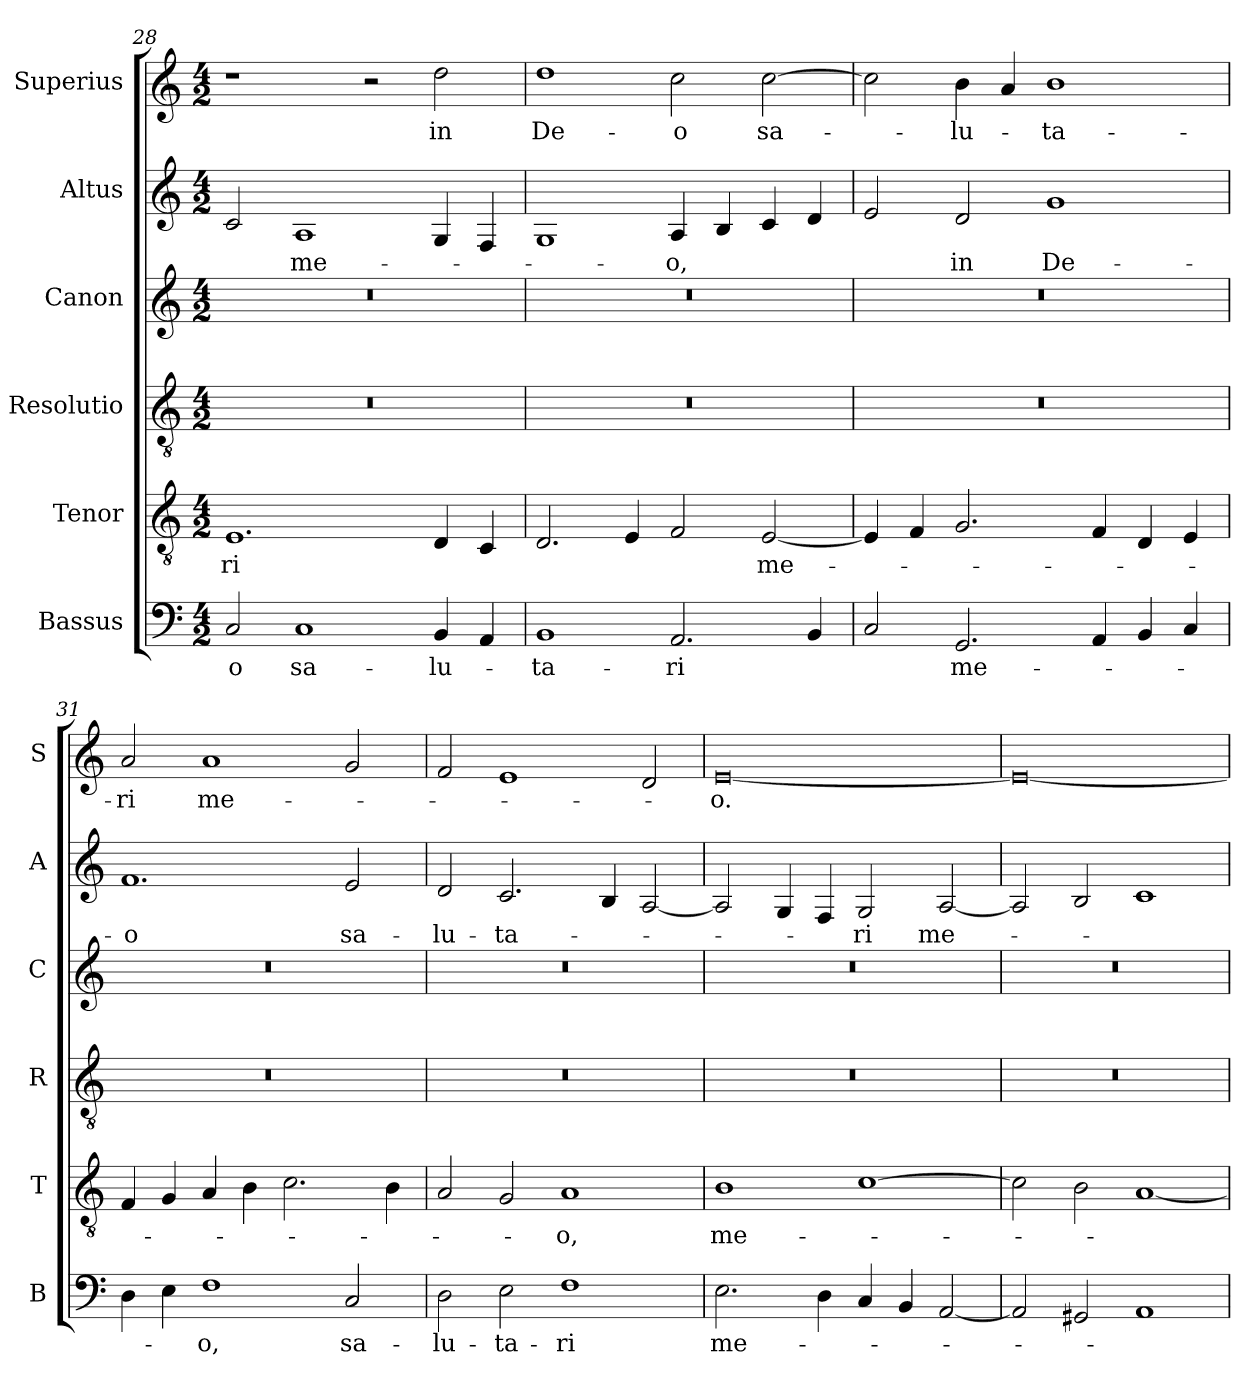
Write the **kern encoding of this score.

**kern	**text	**kern	**text	**kern	**kern	**kern	**text	**kern	**text
*part6	*part6	*part5	*part5	*part4	*part3	*part2	*part2	*part1	*part1
*staff6	*staff6	*staff5	*staff5	*staff4	*staff3	*staff2	*staff2	*staff1	*staff1
*I"Bassus	*	*I"Tenor	*	*I"Resolutio	*I"Canon	*I"Altus	*	*I"Superius	*
*I'B	*	*I'T	*	*I'R	*I'C	*I'A	*	*I'S	*
*clefF4	*	*clefGv2	*	*clefGv2	*clefG2	*clefG2	*	*clefG2	*
*k[]	*	*k[]	*	*k[]	*k[]	*k[]	*	*k[]	*
*C:	*	*C:	*	*C:	*C:	*C:	*	*C:	*
*M4/2	*	*M4/2	*	*M4/2	*M4/2	*M4/2	*	*M4/2	*
=28	=28	=28	=28	=28	=28	=28	=28	=28	=28
!	!LO:LY:b	!	!LO:LY:b	!	!	!	!	!	!
2C/	-o	1.E	-ri	0r	0r	2c/	.	1r	.
!	!LO:LY:b	!	!	!	!	!	!LO:LY:b	!	!
1C	sa-	.	.	.	.	1A	me-	.	.
.	.	.	.	.	.	.	.	2r	.
!	!LO:LY:b	!	!	!	!	!	!	!	!LO:LY:b
4BB/	-lu-	4D/	.	.	.	4G/	.	2dd\	in
4AA/	.	4C/	.	.	.	4F/	.	.	.
!!LO:LB:g=z
=29	=29	=29	=29	=29	=29	=29	=29	=29	=29
!	!LO:LY:b	!	!	!	!	!	!	!	!LO:LY:b
1BB	-ta-	2.D/	.	0r	0r	1G	.	1dd	De-
.	.	4E/	.	.	.	.	.	.	.
!	!LO:LY:b	!	!	!	!	!	!LO:LY:b	!	!LO:LY:b
2.AA/	-ri	2F/	.	.	.	4A/	-o,	2cc\	-o
.	.	.	.	.	.	4B/	.	.	.
!	!	!	!LO:LY:b	!	!	!	!	!	!LO:LY:b
.	.	[2E/	me-	.	.	4c/	.	[2cc\	sa-
4BB/	.	.	.	.	.	4d/	.	.	.
=30	=30	=30	=30	=30	=30	=30	=30	=30	=30
2C/	.	4E/]	.	0r	0r	2e/	.	2cc\]	.
.	.	4F/	.	.	.	.	.	.	.
!	!LO:LY:b	!	!	!	!	!	!LO:LY:b	!	!LO:LY:b
2.GG/	me-	2.G/	.	.	.	2d/	in	4b\	-lu-
.	.	.	.	.	.	.	.	4a/	.
!	!	!	!	!	!	!	!LO:LY:b	!	!LO:LY:b
.	.	.	.	.	.	1g	De-	1b	-ta-
4AA/	.	4F/	.	.	.	.	.	.	.
4BB/	.	4D/	.	.	.	.	.	.	.
4C/	.	4E/	.	.	.	.	.	.	.
=31	=31	=31	=31	=31	=31	=31	=31	=31	=31
!	!	!	!	!	!	!	!LO:LY:b	!	!LO:LY:b
4D\	.	4F/	.	0r	0r	1.f	-o	2a/	-ri
4E\	.	4G/	.	.	.	.	.	.	.
!	!LO:LY:b	!	!	!	!	!	!	!	!LO:LY:b
1F	-o,	4A/	.	.	.	.	.	1a	me-
.	.	4B\	.	.	.	.	.	.	.
.	.	2.c\	.	.	.	.	.	.	.
!	!LO:LY:b	!	!	!	!	!	!LO:LY:b	!	!
2C/	sa-	.	.	.	.	2e/	sa-	2g/	.
.	.	4B\	.	.	.	.	.	.	.
=32	=32	=32	=32	=32	=32	=32	=32	=32	=32
!	!LO:LY:b	!	!	!	!	!	!LO:LY:b	!	!
2D\	-lu-	2A/	.	0r	0r	2d/	-lu-	2f/	.
!	!LO:LY:b	!	!	!	!	!	!LO:LY:b	!	!
2E\	-ta-	2G/	.	.	.	2.c/	-ta-	1e	.
!	!LO:LY:b	!	!LO:LY:b	!	!	!	!	!	!
1F	-ri	1A	-o,	.	.	.	.	.	.
.	.	.	.	.	.	4B/	.	.	.
.	.	.	.	.	.	[2A/	.	2d/	.
=33	=33	=33	=33	=33	=33	=33	=33	=33	=33
!	!LO:LY:b	!	!LO:LY:b	!	!	!	!	!	!LO:LY:b
2.E\	me-	1B	me-	0r	0r	2A/]	.	[0e	-o.
.	.	.	.	.	.	4G/	.	.	.
4D\	.	.	.	.	.	4F/	.	.	.
!	!	!	!	!	!	!	!LO:LY:b	!	!
4C/	.	[1c	.	.	.	2G/	-ri	.	.
4BB/	.	.	.	.	.	.	.	.	.
!	!	!	!	!	!	!	!LO:LY:b	!	!
[2AA/	.	.	.	.	.	[2A/	me-	.	.
=34	=34	=34	=34	=34	=34	=34	=34	=34	=34
2AA/]	.	2c\]	.	0r	0r	2A/]	.	0e_	.
2GG#X/	.	2B\	.	.	.	2B/	.	.	.
1AA	.	[1A	.	.	.	1c	.	.	.
=	=	=	=	=	=	=	=	=	=
*-	*-	*-	*-	*-	*-	*-	*-	*-	*-
